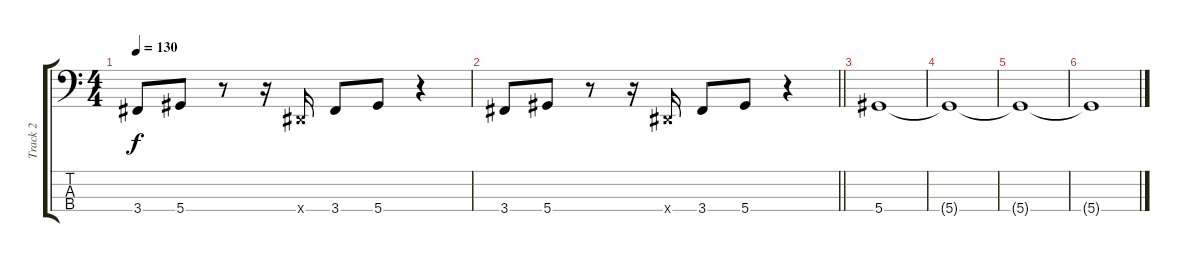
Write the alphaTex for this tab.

\track ("Track 2" "Track 2") {instrument electricbassfinger}
\staff {score tabs}
\tuning (Gb2 Db2 Ab1 Eb1) {hide}
\ts (4 4)
\tempo 130
\clef f4
\ks c
3.4.8{dy f} 5.4.8 r.8 r.16 0.4{x}.16 3.4.8 5.4.8 r.4 |
\barLineRight lightlight
3.4.8 5.4.8 r.8 r.16 0.4{x}.16 3.4.8 5.4.8 r.4 |
5.4.1 |
5.4{t}.1 |
5.4{t}.1 |
5.4{t}.1
